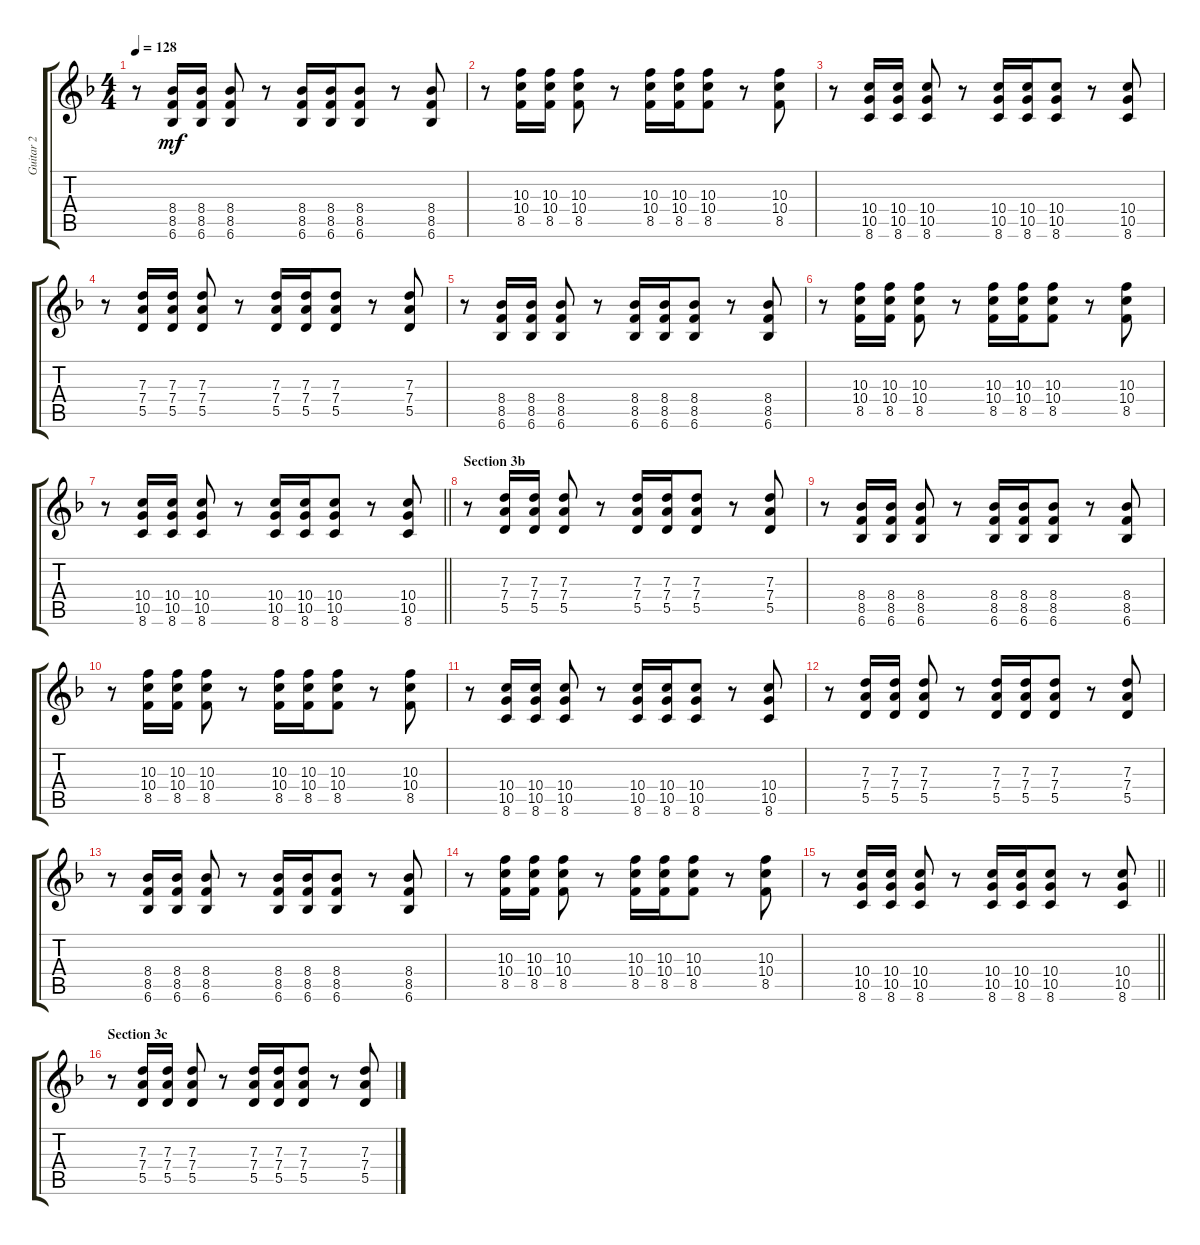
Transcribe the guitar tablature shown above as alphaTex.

\track ("Guitar 2" "Guitar 2") {instrument electricguitarclean}
\staff {score tabs}
\tuning (E4 B3 G3 D3 A2 E2) {hide}
\ts (4 4)
\tempo 128
\clef g2
\ks f
r.8{dy mf} (8.4 8.5 6.6).16 (8.4 8.5 6.6).16 (8.4 8.5 6.6).8 r.8 (8.4 8.5 6.6).16 (8.4 8.5 6.6).16 (8.4 8.5 6.6).8 r.8 (8.4 8.5 6.6).8 |
r.8 (10.3 10.4 8.5).16 (10.3 10.4 8.5).16 (10.3 10.4 8.5).8 r.8 (10.3 10.4 8.5).16 (10.3 10.4 8.5).16 (10.3 10.4 8.5).8 r.8 (10.3 10.4 8.5).8 |
r.8 (10.4 10.5 8.6).16 (10.4 10.5 8.6).16 (10.4 10.5 8.6).8 r.8 (10.4 10.5 8.6).16 (10.4 10.5 8.6).16 (10.4 10.5 8.6).8 r.8 (10.4 10.5 8.6).8 |
r.8 (7.3 7.4 5.5).16 (7.3 7.4 5.5).16 (7.3 7.4 5.5).8 r.8 (7.3 7.4 5.5).16 (7.3 7.4 5.5).16 (7.3 7.4 5.5).8 r.8 (7.3 7.4 5.5).8 |
r.8 (8.4 8.5 6.6).16 (8.4 8.5 6.6).16 (8.4 8.5 6.6).8 r.8 (8.4 8.5 6.6).16 (8.4 8.5 6.6).16 (8.4 8.5 6.6).8 r.8 (8.4 8.5 6.6).8 |
r.8 (10.3 10.4 8.5).16 (10.3 10.4 8.5).16 (10.3 10.4 8.5).8 r.8 (10.3 10.4 8.5).16 (10.3 10.4 8.5).16 (10.3 10.4 8.5).8 r.8 (10.3 10.4 8.5).8 |
\barLineRight lightlight
r.8 (10.4 10.5 8.6).16 (10.4 10.5 8.6).16 (10.4 10.5 8.6).8 r.8 (10.4 10.5 8.6).16 (10.4 10.5 8.6).16 (10.4 10.5 8.6).8 r.8 (10.4 10.5 8.6).8 |
\section ("" "Section 3b")
r.8 (7.3 7.4 5.5).16 (7.3 7.4 5.5).16 (7.3 7.4 5.5).8 r.8 (7.3 7.4 5.5).16 (7.3 7.4 5.5).16 (7.3 7.4 5.5).8 r.8 (7.3 7.4 5.5).8 |
r.8 (8.4 8.5 6.6).16 (8.4 8.5 6.6).16 (8.4 8.5 6.6).8 r.8 (8.4 8.5 6.6).16 (8.4 8.5 6.6).16 (8.4 8.5 6.6).8 r.8 (8.4 8.5 6.6).8 |
r.8 (10.3 10.4 8.5).16 (10.3 10.4 8.5).16 (10.3 10.4 8.5).8 r.8 (10.3 10.4 8.5).16 (10.3 10.4 8.5).16 (10.3 10.4 8.5).8 r.8 (10.3 10.4 8.5).8 |
r.8 (10.4 10.5 8.6).16 (10.4 10.5 8.6).16 (10.4 10.5 8.6).8 r.8 (10.4 10.5 8.6).16 (10.4 10.5 8.6).16 (10.4 10.5 8.6).8 r.8 (10.4 10.5 8.6).8 |
r.8 (7.3 7.4 5.5).16 (7.3 7.4 5.5).16 (7.3 7.4 5.5).8 r.8 (7.3 7.4 5.5).16 (7.3 7.4 5.5).16 (7.3 7.4 5.5).8 r.8 (7.3 7.4 5.5).8 |
r.8 (8.4 8.5 6.6).16 (8.4 8.5 6.6).16 (8.4 8.5 6.6).8 r.8 (8.4 8.5 6.6).16 (8.4 8.5 6.6).16 (8.4 8.5 6.6).8 r.8 (8.4 8.5 6.6).8 |
r.8 (10.3 10.4 8.5).16 (10.3 10.4 8.5).16 (10.3 10.4 8.5).8 r.8 (10.3 10.4 8.5).16 (10.3 10.4 8.5).16 (10.3 10.4 8.5).8 r.8 (10.3 10.4 8.5).8 |
\barLineRight lightlight
r.8 (10.4 10.5 8.6).16 (10.4 10.5 8.6).16 (10.4 10.5 8.6).8 r.8 (10.4 10.5 8.6).16 (10.4 10.5 8.6).16 (10.4 10.5 8.6).8 r.8 (10.4 10.5 8.6).8 |
\section ("" "Section 3c")
r.8 (7.3 7.4 5.5).16 (7.3 7.4 5.5).16 (7.3 7.4 5.5).8 r.8 (7.3 7.4 5.5).16 (7.3 7.4 5.5).16 (7.3 7.4 5.5).8 r.8 (7.3 7.4 5.5).8
